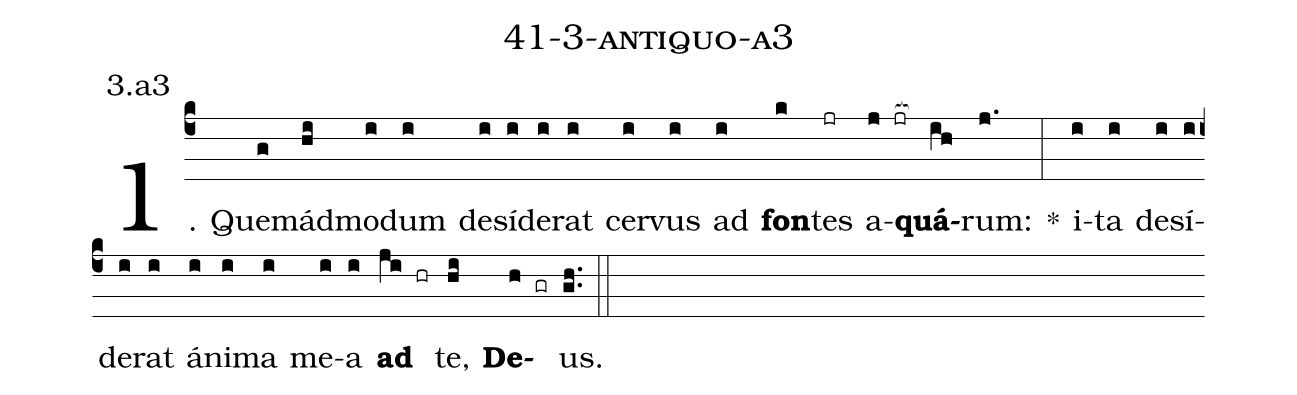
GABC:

name: 41-3-antiquo-a3;
annotation: 3.a3;
%%
(c4)1. Quem(g)ád(hi)mo(i)dum(i) de(i)sí(i)de(i)rat(i) cer(i)vus(i) ad(i) <b>fon</b>(k)tes(jr) a(j jr[ocb:1{])<b>quá</b>(ih[ocb:0}])rum:(j.) *(:) i(i)ta(i) de(i)sí(i)de(i)rat(i) á(i)ni(i)ma(i) me(i)a(i) <b>ad</b>(ji hr) te,(hi) <b>De</b>(h gr)us.(gh..) (::)
